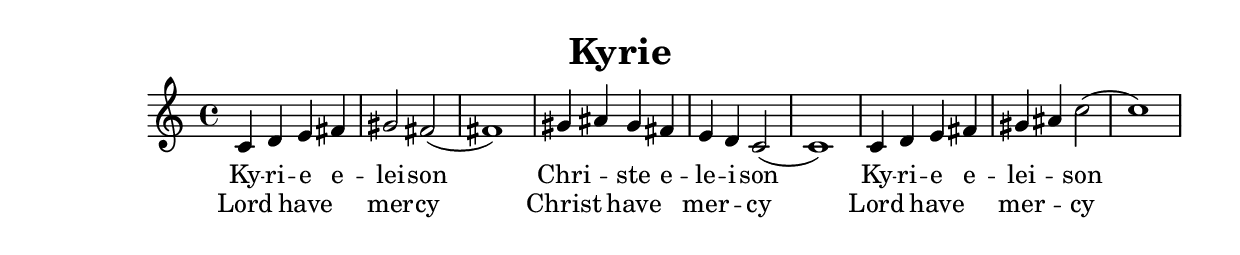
\header {
title = \markup { "Kyrie" }
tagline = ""
}

upper = \relative c' {
\time 4/4
\key c \major
\clef treble
c4 d e fis gis2 fis2( fis1)
gis4 ais gis fis e d c2( c1)
c4 d e fis gis ais c2( c1)
}

latin = \lyricmode {
Ky4 -- ri -- e e -- lei2 -- son1.
Chri2 -- ste4 e -- le -- i -- son1.
Ky4 -- ri -- e e -- lei2 -- son1.
}

english = \lyricmode {
Lord2 have mer -- cy1.
Christ2 have mer -- cy1.
Lord2 have mer -- cy1.
}

\score {
  \new GrandStaff <<
    \new Staff = upper { \new Voice = "singer" \upper }
    \new Lyrics \latin
    \new Lyrics \english
  >>
  \layout { }
  \midi { }
}
